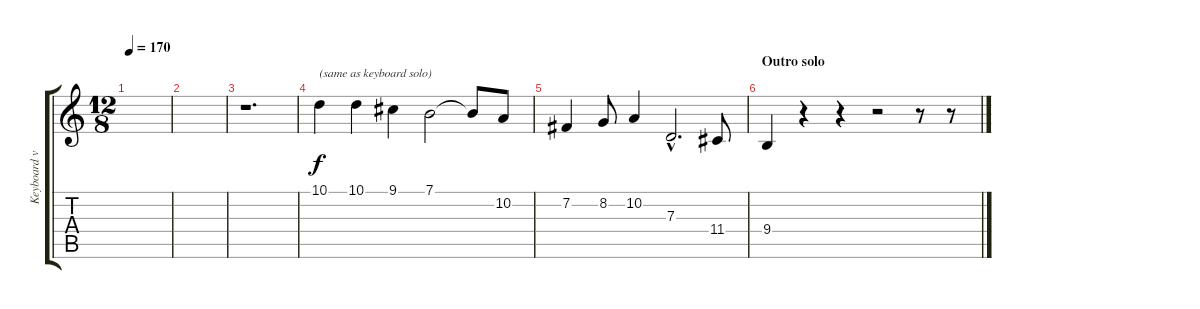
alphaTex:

\track ("Keyboard voice and fills" "Keyboard v") {instrument lead6voice}
\staff {score tabs}
\tuning (E4 B3 G3 D3 A2 E2) {hide}
\ts (12 8)
\tempo 170
\clef g2
\ks c
|
|
r.1{d} |
10.1.4{txt "(same as keyboard solo)" volume 9 balance 8 instrument lead1square} 10.1.4 9.1.4 7.1.2 7.1{t}.8 10.2.8 |
7.2.4 8.2.8 10.2.4 7.3{hac}.2{d} 11.4.8 |
\section ("" "Outro solo")
9.4.4 r.4 r.4 r.2 r.8 r.8
